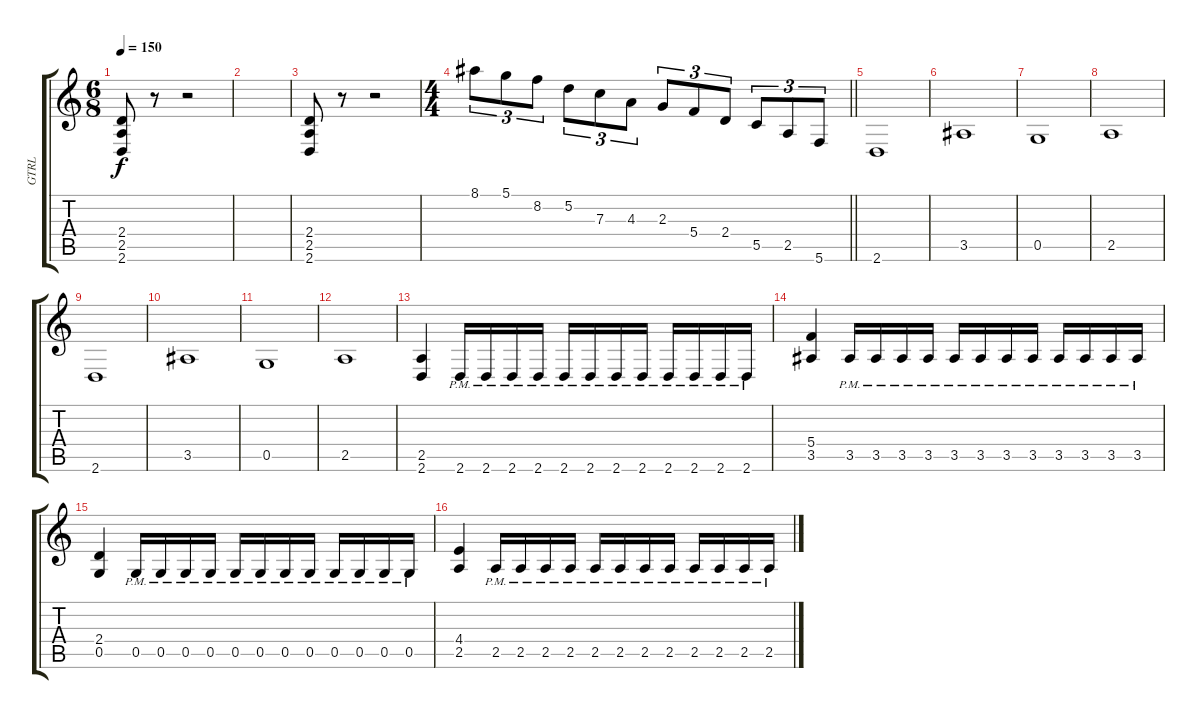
\track ("GTRL" "GTRL") {instrument distortionguitar}
\staff {score tabs}
\tuning (D4 A3 F3 C3 G2 C2) {hide}
\ts (6 8)
\tempo 150
\clef g2
\ks c
(2.4 2.5 2.6).8{dy f} r.8 r.2 |
|
(2.4 2.5 2.6).8 r.8 r.2 |
\ts (4 4)
\barLineRight lightlight
8.1.8{tu (3 2)} 5.1.8{tu (3 2)} 8.2.8{tu (3 2)} 5.2.8{tu (3 2)} 7.3.8{tu (3 2)} 4.3.8{tu (3 2)} 2.3.8{tu (3 2)} 5.4.8{tu (3 2)} 2.4.8{tu (3 2)} 5.5.8{tu (3 2)} 2.5.8{tu (3 2)} 5.6.8{tu (3 2)} |
2.6.1 |
3.5.1 |
0.5.1 |
2.5.1 |
2.6.1 |
3.5.1 |
0.5.1 |
2.5.1 |
(2.5 2.6).4 2.6{pm}.16 2.6{pm}.16 2.6{pm}.16 2.6{pm}.16 2.6{pm}.16 2.6{pm}.16 2.6{pm}.16 2.6{pm}.16 2.6{pm}.16 2.6{pm}.16 2.6{pm}.16 2.6{pm}.16 |
(5.4 3.5).4 3.5{pm}.16 3.5{pm}.16 3.5{pm}.16 3.5{pm}.16 3.5{pm}.16 3.5{pm}.16 3.5{pm}.16 3.5{pm}.16 3.5{pm}.16 3.5{pm}.16 3.5{pm}.16 3.5{pm}.16 |
(2.4 0.5).4 0.5{pm}.16 0.5{pm}.16 0.5{pm}.16 0.5{pm}.16 0.5{pm}.16 0.5{pm}.16 0.5{pm}.16 0.5{pm}.16 0.5{pm}.16 0.5{pm}.16 0.5{pm}.16 0.5{pm}.16 |
(4.4 2.5).4 2.5{pm}.16 2.5{pm}.16 2.5{pm}.16 2.5{pm}.16 2.5{pm}.16 2.5{pm}.16 2.5{pm}.16 2.5{pm}.16 2.5{pm}.16 2.5{pm}.16 2.5{pm}.16 2.5{pm}.16
